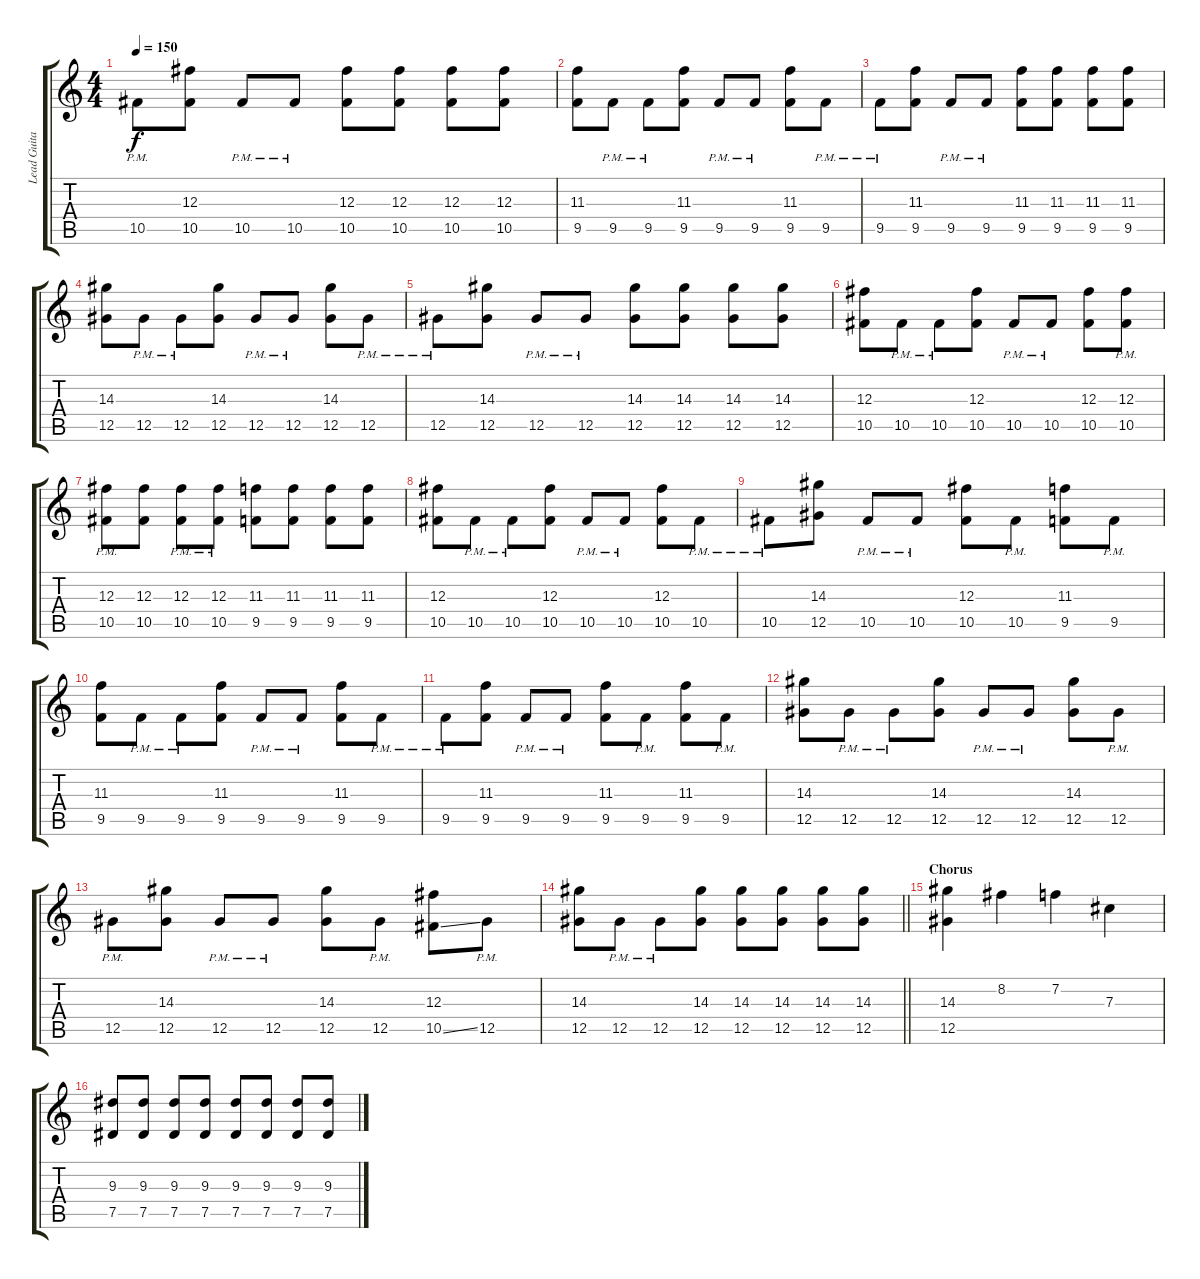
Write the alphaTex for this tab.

\track ("Lead Guitar" "Lead Guita") {instrument distortionguitar}
\staff {score tabs}
\tuning (Eb4 Bb3 Gb3 Db3 Ab2 Eb2) {hide}
\ts (4 4)
\tempo 150
\clef g2
\ks c
10.5{pm}.8{dy f} (12.3 10.5).8 10.5{pm}.8 10.5{pm}.8 (12.3 10.5).8 (12.3 10.5).8 (12.3 10.5).8 (12.3 10.5).8 |
(11.3 9.5).8 9.5{pm}.8 9.5{pm}.8 (11.3 9.5).8 9.5{pm}.8 9.5{pm}.8 (11.3 9.5).8 9.5{pm}.8 |
9.5{pm}.8 (11.3 9.5).8 9.5{pm}.8 9.5{pm}.8 (11.3 9.5).8 (11.3 9.5).8 (11.3 9.5).8 (11.3 9.5).8 |
(14.3 12.5).8 12.5{pm}.8 12.5{pm}.8 (14.3 12.5).8 12.5{pm}.8 12.5{pm}.8 (14.3 12.5).8 12.5{pm}.8 |
12.5{pm}.8 (14.3 12.5).8 12.5{pm}.8 12.5{pm}.8 (14.3 12.5).8 (14.3 12.5).8 (14.3 12.5).8 (14.3 12.5).8 |
(12.3 10.5).8 10.5{pm}.8 10.5{pm}.8 (12.3 10.5).8 10.5{pm}.8 10.5{pm}.8 (12.3 10.5).8 (12.3 10.5{pm}).8 |
(12.3{pm} 10.5).8 (12.3 10.5).8 (12.3{pm} 10.5).8 (12.3{pm} 10.5).8 (11.3 9.5).8 (11.3 9.5).8 (11.3 9.5).8 (11.3 9.5).8 |
(12.3 10.5).8 10.5{pm}.8 10.5{pm}.8 (12.3 10.5).8 10.5{pm}.8 10.5{pm}.8 (12.3 10.5).8 10.5{pm}.8 |
10.5{pm}.8 (14.3 12.5).8 10.5{pm}.8 10.5{pm}.8 (12.3 10.5).8 10.5{pm}.8 (11.3 9.5).8 9.5{pm}.8 |
(11.3 9.5).8 9.5{pm}.8 9.5{pm}.8 (11.3 9.5).8 9.5{pm}.8 9.5{pm}.8 (11.3 9.5).8 9.5{pm}.8 |
9.5{pm}.8 (11.3 9.5).8 9.5{pm}.8 9.5{pm}.8 (11.3 9.5).8 9.5{pm}.8 (11.3 9.5).8 9.5{pm}.8 |
(14.3 12.5).8 12.5{pm}.8 12.5{pm}.8 (14.3 12.5).8 12.5{pm}.8 12.5{pm}.8 (14.3 12.5).8 12.5{pm}.8 |
12.5{pm}.8 (14.3 12.5).8 12.5{pm}.8 12.5{pm}.8 (14.3 12.5).8 12.5{pm}.8 (12.3 10.5{ss}).8 12.5{pm}.8 |
\barLineRight lightlight
(14.3 12.5).8 12.5{pm}.8 12.5{pm}.8 (14.3 12.5).8 (14.3 12.5).8 (14.3 12.5).8 (14.3 12.5).8 (14.3 12.5).8 |
\section ("" "Chorus")
(14.3 12.5).4 8.2.4 7.2.4 7.3.4 |
(9.3 7.5).8 (9.3 7.5).8 (9.3 7.5).8 (9.3 7.5).8 (9.3 7.5).8 (9.3 7.5).8 (9.3 7.5).8 (9.3 7.5).8
